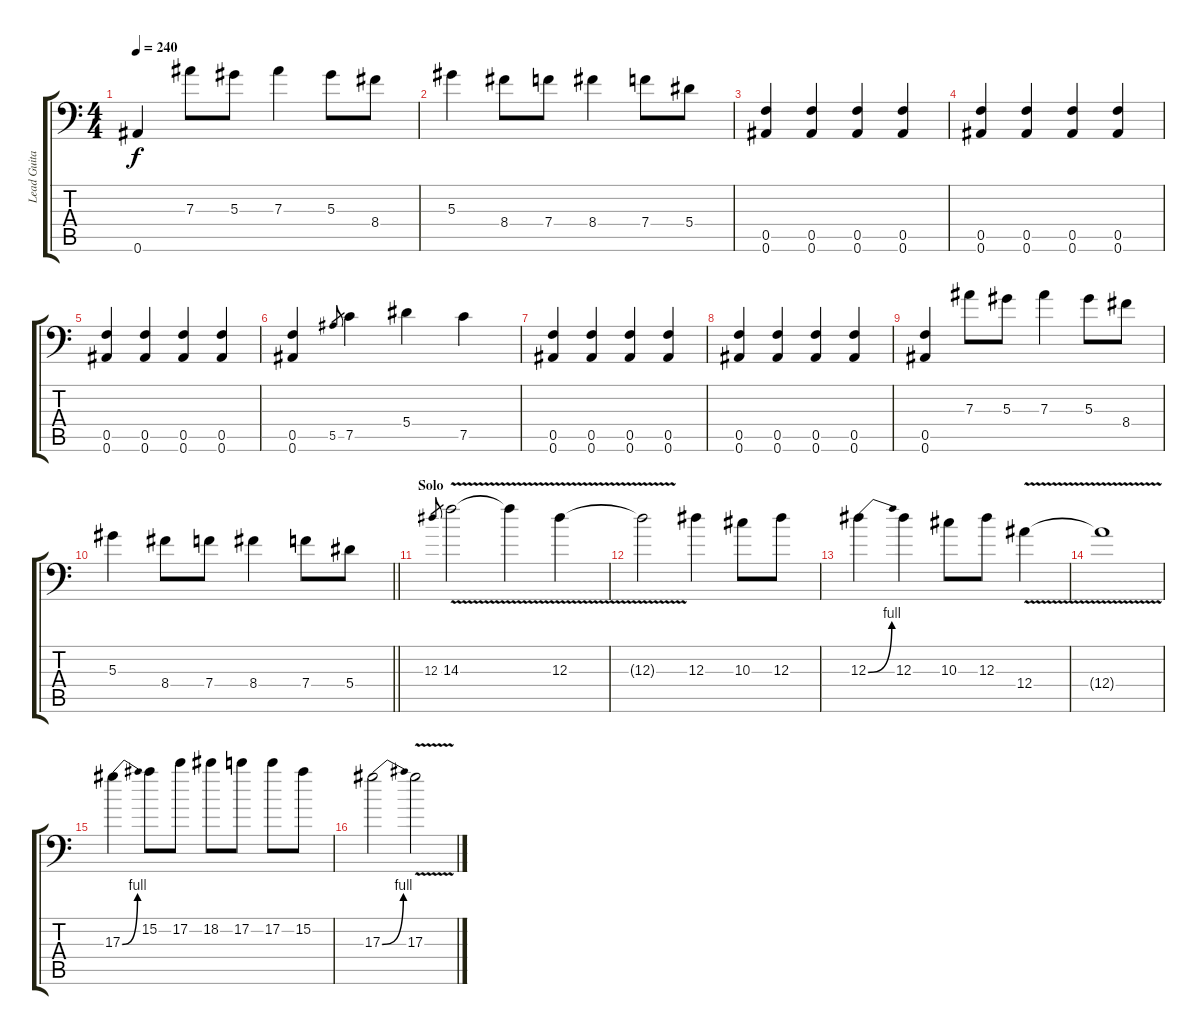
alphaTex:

\track ("Lead Guitar" "Lead Guita") {instrument distortionguitar}
\staff {score tabs}
\tuning (C4 G3 Eb3 Bb2 F2 Bb1) {hide}
\ts (4 4)
\tempo 240
\clef f4
\ks c
0.6.4{dy f} 7.3.8 5.3.8 7.3.4 5.3.8 8.4.8 |
5.3.4 8.4.8 7.4.8 8.4.4 7.4.8 5.4.8 |
(0.5 0.6).4 (0.5 0.6).4 (0.5 0.6).4 (0.5 0.6).4 |
(0.5 0.6).4 (0.5 0.6).4 (0.5 0.6).4 (0.5 0.6).4 |
(0.5 0.6).4 (0.5 0.6).4 (0.5 0.6).4 (0.5 0.6).4 |
(0.5 0.6).4 5.5.8{gr} 7.5.4 5.4.4 7.5.4 |
(0.5 0.6).4 (0.5 0.6).4 (0.5 0.6).4 (0.5 0.6).4 |
(0.5 0.6).4 (0.5 0.6).4 (0.5 0.6).4 (0.5 0.6).4 |
(0.5 0.6).4 7.3.8 5.3.8 7.3.4 5.3.8 8.4.8 |
\barLineRight lightlight
5.3.4 8.4.8 7.4.8 8.4.4 7.4.8 5.4.8 |
\section ("" "Solo")
12.3.8{gr} 14.3{v}.2 14.3{t}.4 12.3{v}.4 |
12.3{v t}.2 12.3.4 10.3.8 12.3.8 |
12.3{be (bend 0 0 60 4)}.4 12.3.4 10.3.8 12.3.8 12.4{v}.4 |
12.4{v t}.1 |
17.3{be (bend 0 0 60 4)}.4 15.2.8 17.2.8 18.2.8 17.2.8 17.2.8 15.2.8 |
17.3{be (bend 0 0 60 4)}.2 17.3{v}.2
